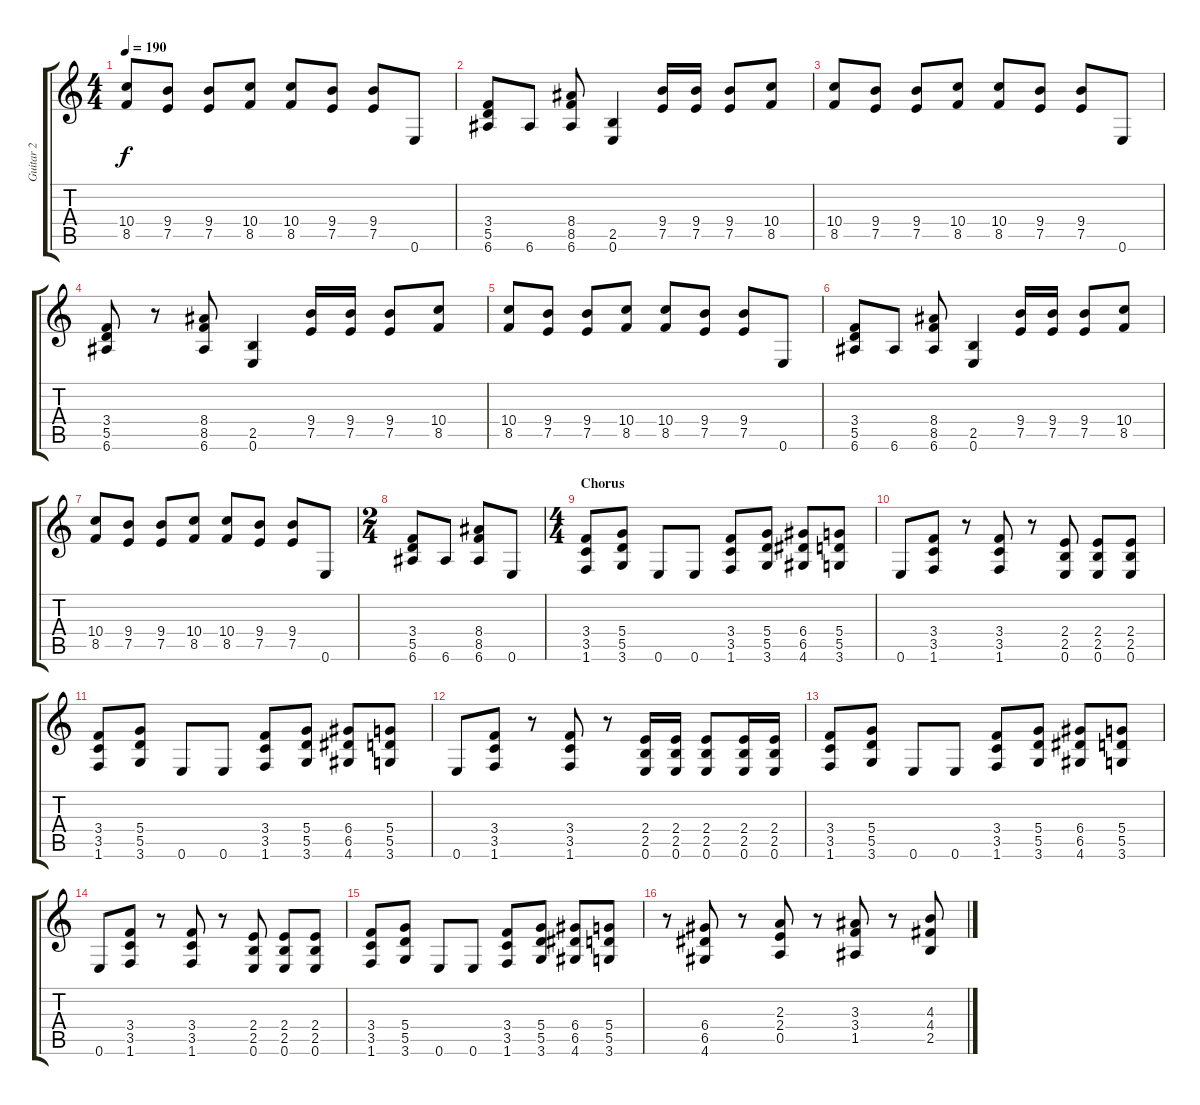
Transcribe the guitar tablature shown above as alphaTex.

\track ("Guitar 2" "Guitar 2") {instrument distortionguitar}
\staff {score tabs}
\tuning (E4 B3 G3 D3 A2 E2) {hide}
\ts (4 4)
\tempo 190
\clef g2
\ks c
(10.4 8.5).8{dy f} (9.4 7.5).8 (9.4 7.5).8 (10.4 8.5).8 (10.4 8.5).8 (9.4 7.5).8 (9.4 7.5).8 0.6.8 |
(3.4 5.5 6.6).8 6.6.8 (8.4 8.5 6.6).8 (2.5 0.6).4 (9.4 7.5).16 (9.4 7.5).16 (9.4 7.5).8 (10.4 8.5).8 |
(10.4 8.5).8 (9.4 7.5).8 (9.4 7.5).8 (10.4 8.5).8 (10.4 8.5).8 (9.4 7.5).8 (9.4 7.5).8 0.6.8 |
(3.4 5.5 6.6).8 r.8 (8.4 8.5 6.6).8 (2.5 0.6).4 (9.4 7.5).16 (9.4 7.5).16 (9.4 7.5).8 (10.4 8.5).8 |
(10.4 8.5).8 (9.4 7.5).8 (9.4 7.5).8 (10.4 8.5).8 (10.4 8.5).8 (9.4 7.5).8 (9.4 7.5).8 0.6.8 |
(3.4 5.5 6.6).8 6.6.8 (8.4 8.5 6.6).8 (2.5 0.6).4 (9.4 7.5).16 (9.4 7.5).16 (9.4 7.5).8 (10.4 8.5).8 |
(10.4 8.5).8 (9.4 7.5).8 (9.4 7.5).8 (10.4 8.5).8 (10.4 8.5).8 (9.4 7.5).8 (9.4 7.5).8 0.6.8 |
\ts (2 4)
(3.4 5.5 6.6).8 6.6.8 (8.4 8.5 6.6).8 0.6.8 |
\ts (4 4)
\section ("" "Chorus")
(3.4 3.5 1.6).8 (5.4 5.5 3.6).8 0.6.8 0.6.8 (3.4 3.5 1.6).8 (5.4 5.5 3.6).8 (6.4 6.5 4.6).8 (5.4 5.5 3.6).8 |
0.6.8 (3.4 3.5 1.6).8 r.8 (3.4 3.5 1.6).8 r.8 (2.4 2.5 0.6).8 (2.4 2.5 0.6).8 (2.4 2.5 0.6).8 |
(3.4 3.5 1.6).8 (5.4 5.5 3.6).8 0.6.8 0.6.8 (3.4 3.5 1.6).8 (5.4 5.5 3.6).8 (6.4 6.5 4.6).8 (5.4 5.5 3.6).8 |
0.6.8 (3.4 3.5 1.6).8 r.8 (3.4 3.5 1.6).8 r.8 (2.4 2.5 0.6).16 (2.4 2.5 0.6).16 (2.4 2.5 0.6).8 (2.4 2.5 0.6).16 (2.4 2.5 0.6).16 |
(3.4 3.5 1.6).8 (5.4 5.5 3.6).8 0.6.8 0.6.8 (3.4 3.5 1.6).8 (5.4 5.5 3.6).8 (6.4 6.5 4.6).8 (5.4 5.5 3.6).8 |
0.6.8 (3.4 3.5 1.6).8 r.8 (3.4 3.5 1.6).8 r.8 (2.4 2.5 0.6).8 (2.4 2.5 0.6).8 (2.4 2.5 0.6).8 |
(3.4 3.5 1.6).8 (5.4 5.5 3.6).8 0.6.8 0.6.8 (3.4 3.5 1.6).8 (5.4 5.5 3.6).8 (6.4 6.5 4.6).8 (5.4 5.5 3.6).8 |
r.8 (6.4 6.5 4.6).8 r.8 (2.3 2.4 0.5).8 r.8 (3.3 3.4 1.5).8 r.8 (4.3 4.4 2.5).8
